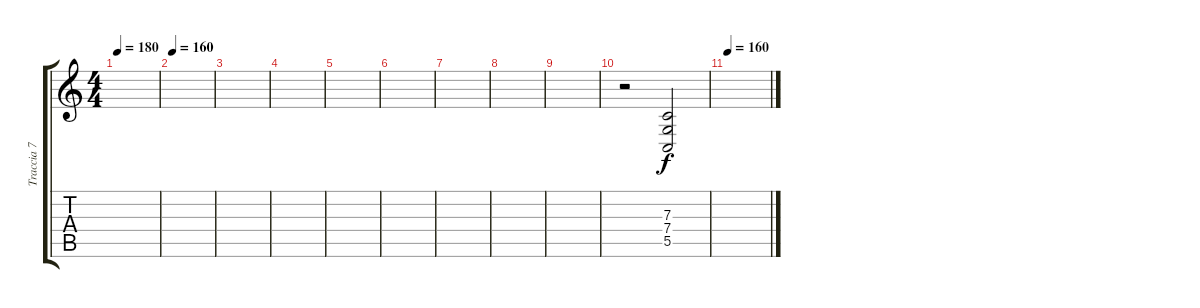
\track ("Traccia 7" "Traccia 7") {instrument reversecymbal}
\staff {score tabs}
\tuning (D4 A3 F3 C3 G2 C2) {hide}
\ts (4 4)
\tempo 180
\clef g2
\ks c
|
\tempo 160
|
|
|
|
|
|
|
|
r.2 (7.3 7.4 5.5).2 |
\tempo 160
